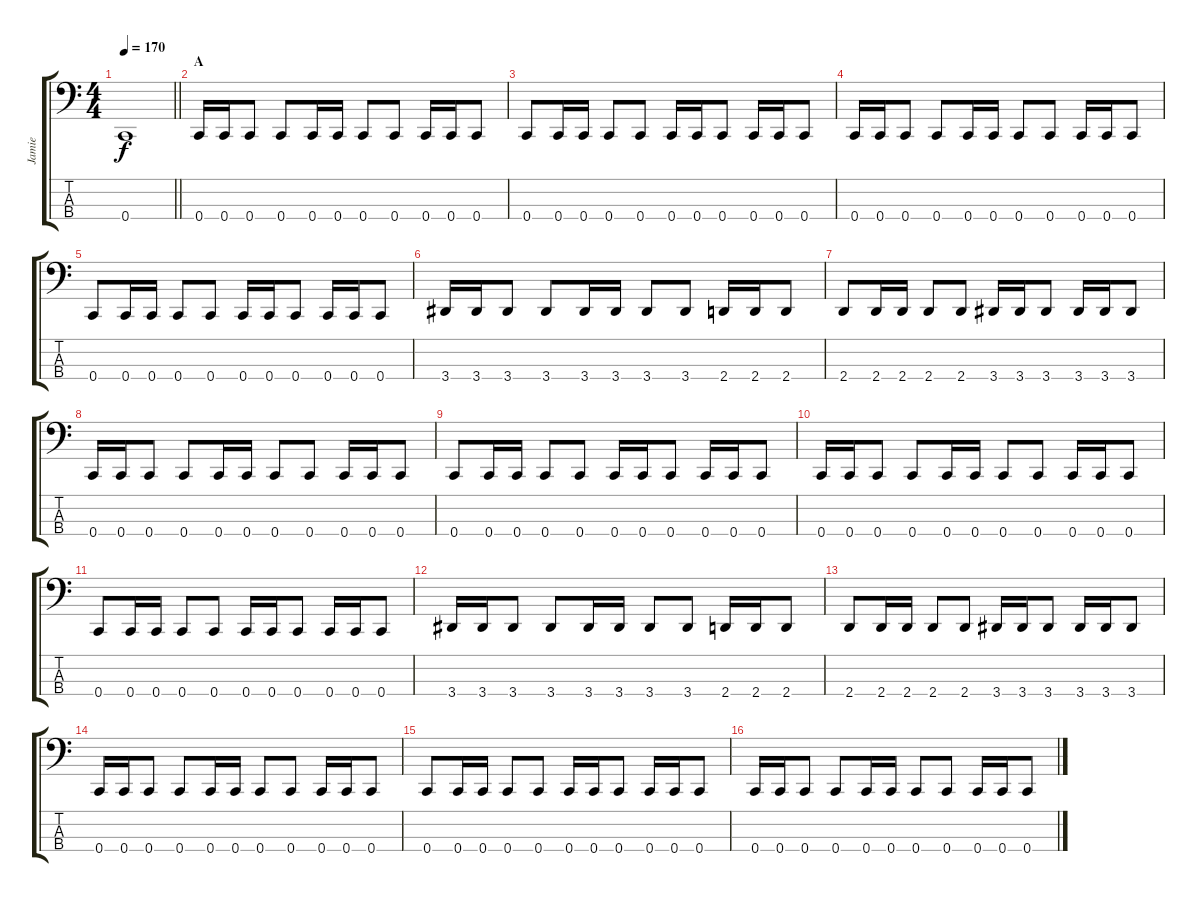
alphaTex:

\track ("Jamie" "Jamie") {instrument electricbasspick}
\staff {score tabs}
\tuning (F2 C2 G1 C1) {hide}
\ts (4 4)
\tempo 170
\clef f4
\barLineRight lightlight
\ks c
0.4{t}.1{dy f} |
\section ("" "A")
0.4.16 0.4.16 0.4.8 0.4.8 0.4.16 0.4.16 0.4.8 0.4.8 0.4.16 0.4.16 0.4.8 |
0.4.8 0.4.16 0.4.16 0.4.8 0.4.8 0.4.16 0.4.16 0.4.8 0.4.16 0.4.16 0.4.8 |
0.4.16 0.4.16 0.4.8 0.4.8 0.4.16 0.4.16 0.4.8 0.4.8 0.4.16 0.4.16 0.4.8 |
0.4.8 0.4.16 0.4.16 0.4.8 0.4.8 0.4.16 0.4.16 0.4.8 0.4.16 0.4.16 0.4.8 |
3.4.16 3.4.16 3.4.8 3.4.8 3.4.16 3.4.16 3.4.8 3.4.8 2.4.16 2.4.16 2.4.8 |
2.4.8 2.4.16 2.4.16 2.4.8 2.4.8 3.4.16 3.4.16 3.4.8 3.4.16 3.4.16 3.4.8 |
0.4.16 0.4.16 0.4.8 0.4.8 0.4.16 0.4.16 0.4.8 0.4.8 0.4.16 0.4.16 0.4.8 |
0.4.8 0.4.16 0.4.16 0.4.8 0.4.8 0.4.16 0.4.16 0.4.8 0.4.16 0.4.16 0.4.8 |
0.4.16 0.4.16 0.4.8 0.4.8 0.4.16 0.4.16 0.4.8 0.4.8 0.4.16 0.4.16 0.4.8 |
0.4.8 0.4.16 0.4.16 0.4.8 0.4.8 0.4.16 0.4.16 0.4.8 0.4.16 0.4.16 0.4.8 |
3.4.16 3.4.16 3.4.8 3.4.8 3.4.16 3.4.16 3.4.8 3.4.8 2.4.16 2.4.16 2.4.8 |
2.4.8 2.4.16 2.4.16 2.4.8 2.4.8 3.4.16 3.4.16 3.4.8 3.4.16 3.4.16 3.4.8 |
0.4.16 0.4.16 0.4.8 0.4.8 0.4.16 0.4.16 0.4.8 0.4.8 0.4.16 0.4.16 0.4.8 |
0.4.8 0.4.16 0.4.16 0.4.8 0.4.8 0.4.16 0.4.16 0.4.8 0.4.16 0.4.16 0.4.8 |
0.4.16 0.4.16 0.4.8 0.4.8 0.4.16 0.4.16 0.4.8 0.4.8 0.4.16 0.4.16 0.4.8
